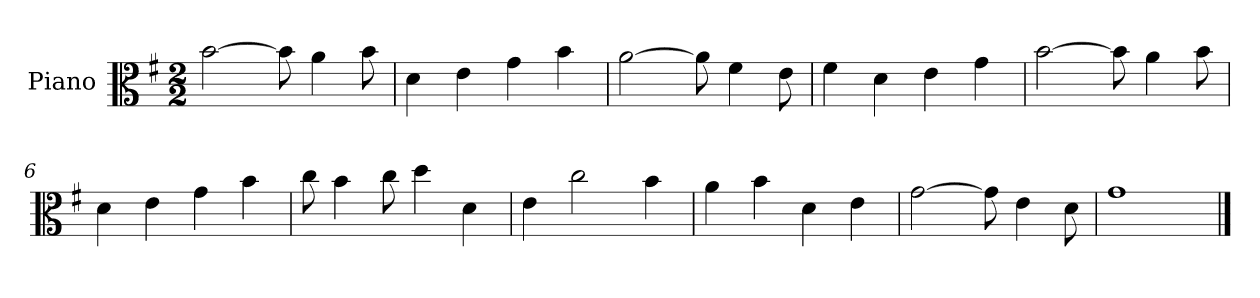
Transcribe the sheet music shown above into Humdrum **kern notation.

**kern
*part1
*staff1
*I"Piano
*I'Pno
*clefC3
*k[f#]
*M2/2
=1
[2b\
8b\]
4a\
8b\
=2
4d\
4e\
4g\
4b\
=3
[2a\
8a\]
4f#\
8e\
=4
4f#\
4d\
4e\
4g\
=5
[2b\
8b\]
4a\
8b\
=6
4d\
4e\
4g\
4b\
=7
8cc\
4b\
8cc\
4dd\
4d\
=8
4e\
2cc\
4b\
=9
4a\
4b\
4d\
4e\
=10
[2g\
8g\]
4e\
8d\
=11
1g
==
*-
